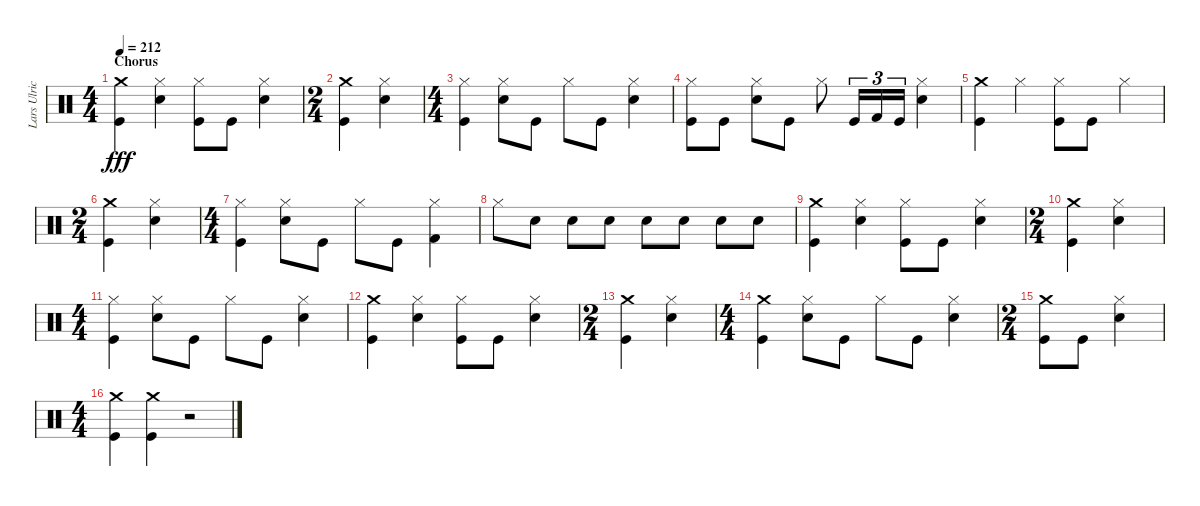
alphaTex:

\track ("Lars Ulrich" "Lars Ulric") {instrument percussion}
\staff {score}
\articulation defaults
\ts (4 4)
\section ("" "Chorus")
\tempo 212
\clef neutral
\ks c
("Kick (hit)" "Crash medium (hit)").4{dy fff} ("Snare (hit) 2" "Hi-Hat (closed)").4 ("Kick (hit)" "Hi-Hat (closed)").8 "Kick (hit)".8 ("Snare (hit) 2" "Hi-Hat (closed)").4 |
\ts (2 4)
("Kick (hit)" "Crash medium (hit)").4 ("Snare (hit) 2" "Hi-Hat (closed)").4 |
\ts (4 4)
("Kick (hit)" "Hi-Hat (closed)").4 ("Snare (hit) 2" "Hi-Hat (closed)").8 "Kick (hit)".8 "Hi-Hat (closed)".8 "Kick (hit)".8 ("Snare (hit) 2" "Hi-Hat (closed)").4 |
("Hi-Hat (closed)" "Kick (hit)").8 "Kick (hit)".8 ("Snare (hit) 2" "Hi-Hat (closed)").8 "Kick (hit)".8 "Hi-Hat (closed)".8 "Kick (hit)".16{tu (3 2)} "Kick (hit) 2".16{tu (3 2)} "Kick (hit)".16{tu (3 2)} ("Snare (hit) 2" "Hi-Hat (closed)").4 |
("Kick (hit)" "Crash medium (hit)").4 "Hi-Hat (closed)".4 ("Kick (hit)" "Hi-Hat (closed)").8 "Kick (hit)".8 "Hi-Hat (closed)".4 |
\ts (2 4)
("Kick (hit)" "Crash medium (hit)").4 ("Snare (hit) 2" "Hi-Hat (closed)").4 |
\ts (4 4)
("Hi-Hat (closed)" "Kick (hit)").4 ("Snare (hit) 2" "Hi-Hat (closed)").8 "Kick (hit)".8 "Hi-Hat (closed)".8 "Kick (hit)".8 ("Kick (hit) 2" "Hi-Hat (closed)").4 |
"Hi-Hat (closed)".8 "Snare (hit) 2".8 "Snare (hit) 2".8 "Snare (hit) 2".8 "Snare (hit) 2".8 "Snare (hit) 2".8 "Snare (hit) 2".8 "Snare (hit) 2".8 |
("Crash medium (hit)" "Kick (hit)").4 ("Snare (hit) 2" "Hi-Hat (closed)").4 ("Hi-Hat (closed)" "Kick (hit)").8 "Kick (hit)".8 ("Snare (hit) 2" "Hi-Hat (closed)").4 |
\ts (2 4)
("Crash medium (hit)" "Kick (hit)").4 ("Snare (hit) 2" "Hi-Hat (closed)").4 |
\ts (4 4)
("Kick (hit)" "Hi-Hat (closed)").4 ("Snare (hit) 2" "Hi-Hat (closed)").8 "Kick (hit)".8 "Hi-Hat (closed)".8 "Kick (hit)".8 ("Snare (hit) 2" "Hi-Hat (closed)").4 |
("Kick (hit)" "Crash medium (hit)").4 ("Snare (hit) 2" "Hi-Hat (closed)").4 ("Kick (hit)" "Hi-Hat (closed)").8 "Kick (hit)".8 ("Snare (hit) 2" "Hi-Hat (closed)").4 |
\ts (2 4)
("Kick (hit)" "Crash medium (hit)").4 ("Snare (hit) 2" "Hi-Hat (closed)").4 |
\ts (4 4)
("Kick (hit)" "Crash medium (hit)").4 ("Hi-Hat (closed)" "Snare (hit) 2").8 "Kick (hit)".8 "Hi-Hat (closed)".8 "Kick (hit)".8 ("Snare (hit) 2" "Hi-Hat (closed)").4 |
\ts (2 4)
("Kick (hit)" "Crash medium (hit)").8 "Kick (hit)".8 ("Snare (hit) 2" "Hi-Hat (closed)").4 |
\ts (4 4)
("Kick (hit)" "Crash medium (hit)").4 ("Crash medium (hit)" "Kick (hit)").4 r.2
